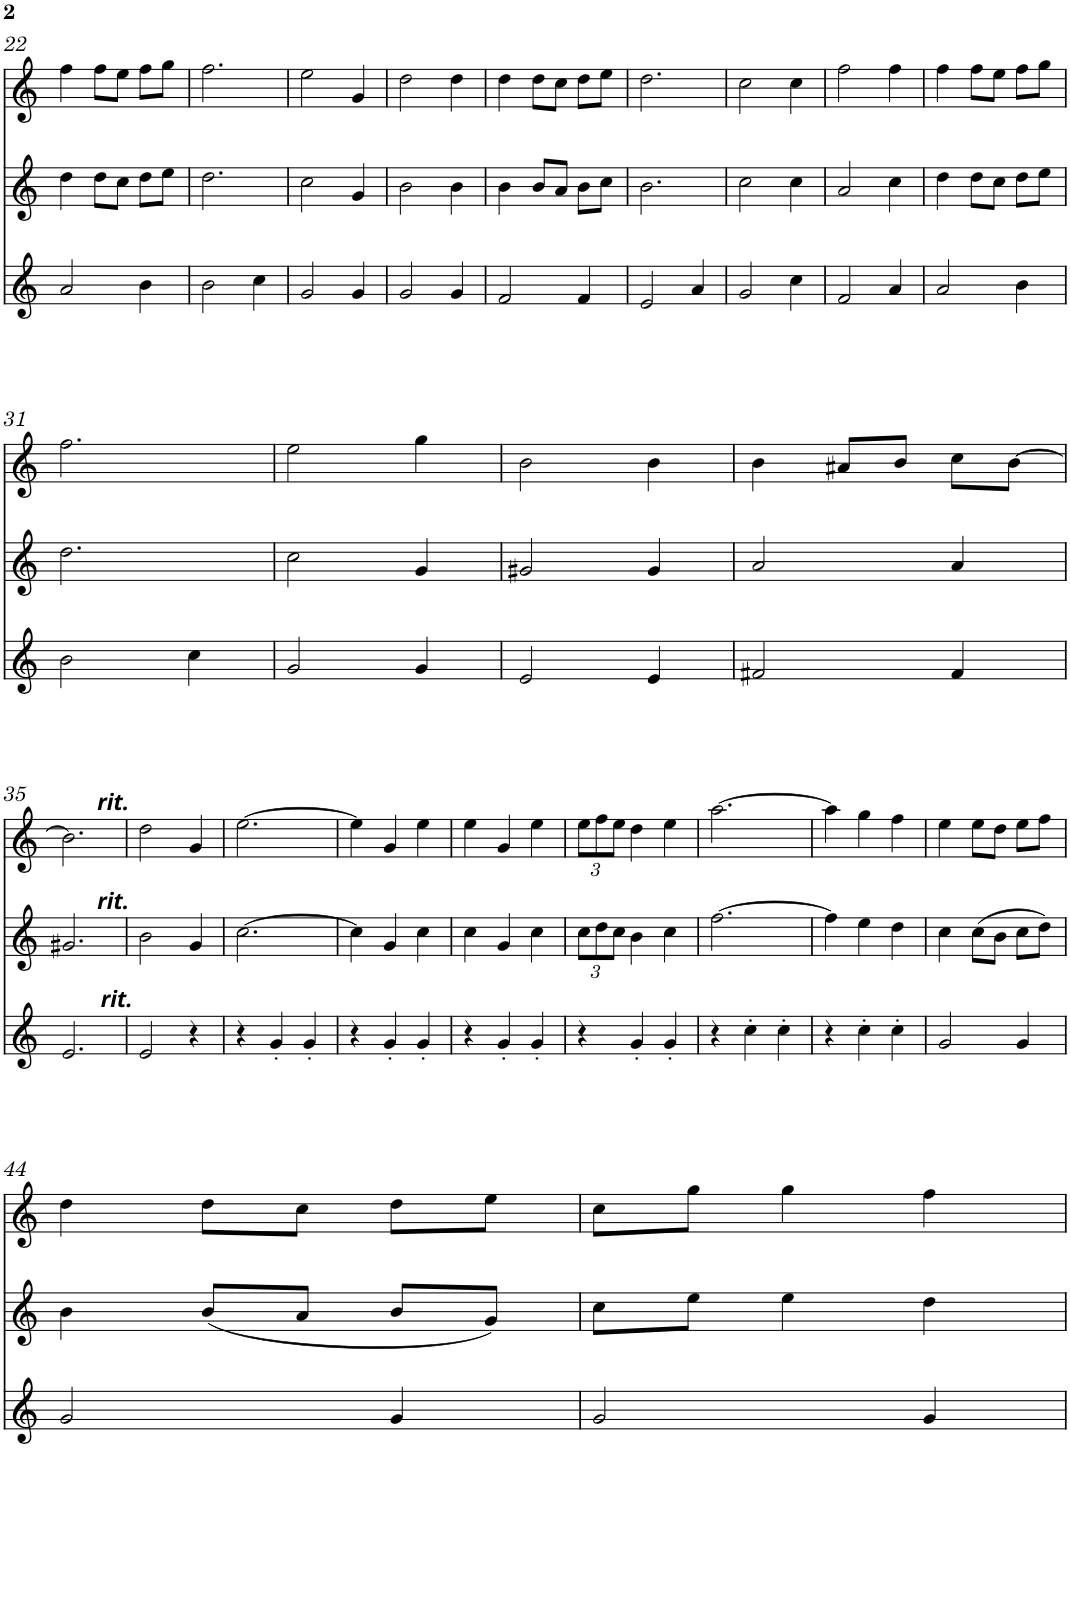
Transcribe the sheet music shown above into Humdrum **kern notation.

**kern	**kern	**kern
*part3	*part2	*part1
*staff3	*staff2	*staff1
*I"Gralla 3	*I"Gralla 2	*I"Gralla 1
!!LO:PB:g=z
*clefG2	*clefG2	*clefG2
*Trd1c2	*	*
*k[]	*k[]	*k[]
*M3/4	*M3/4	*M3/4
=22	=22	=22
2a/	4dd\	4ff\
.	8dd\L	8ff\L
.	8cc\J	8ee\J
4b\	8dd\L	8ff\L
.	8ee\J	8gg\J
=23	=23	=23
2b\	2.dd\	2.ff\
4cc\	.	.
=24	=24	=24
2g/	2cc\	2ee\
4g/	4g/	4g/
=25	=25	=25
2g/	2b\	2dd\
4g/	4b\	4dd\
=26	=26	=26
2f/	4b\	4dd\
.	8b/L	8dd\L
.	8a/J	8cc\J
4f/	8b\L	8dd\L
.	8cc\J	8ee\J
=27	=27	=27
2e/	2.b\	2.dd\
4a/	.	.
=28	=28	=28
2g/	2cc\	2cc\
4cc\	4cc\	4cc\
=29	=29	=29
2f/	2a/	2ff\
4a/	4cc\	4ff\
=30	=30	=30
2a/	4dd\	4ff\
.	8dd\L	8ff\L
.	8cc\J	8ee\J
4b\	8dd\L	8ff\L
.	8ee\J	8gg\J
!!LO:LB:g=z
=31	=31	=31
2b\	2.dd\	2.ff\
4cc\	.	.
=32	=32	=32
2g/	2cc\	2ee\
4g/	4g/	4gg\
=33	=33	=33
2e/	2g#X/	2b\
4e/	4g#/	4b\
=34	=34	=34
2f#X/	2a/	4b\
.	.	8a#X/L
.	.	8b/J
4f#/	4a/	8cc\L
.	.	[8b\J
!!LO:LB:g=z
=35	=35	=35
*^	*^	*^
2.e/	3ryy	2.g#X/	3ryy	2.b\]	3ryy
.	12.ryy	.	12ryy	.	12ryy
!	!	!	!	!	!LO:TX:a:Bi:t=rit.
!	!	!	!LO:TX:a:Bi:t=rit.	!	!
.	.	.	3ryy	.	3ryy
!	!LO:TX:a:Bi:t=rit.	!	!	!	!
.	6..ryy	.	.	.	.
*v	*v	*	*	*v	*v
*	*v	*v	*
=36	=36	=36
2e/	2b\	2dd\
4r	4g/	4g/
=37	=37	=37
4r	[2.cc\	[2.ee\
4g'/	.	.
4g'/	.	.
=38	=38	=38
4r	4cc\]	4ee\]
4g'/	4g/	4g/
4g'/	4cc\	4ee\
=39	=39	=39
4r	4cc\	4ee\
4g'/	4g/	4g/
4g'/	4cc\	4ee\
=40	=40	=40
*	*Xbrackettup	*Xbrackettup
4r	12cc\L	12ee\L
.	12dd\	12ff\
.	12cc\J	12ee\J
4g'/	4b\	4dd\
4g'/	4cc\	4ee\
=41	=41	=41
4r	[2.ff\	[2.aa\
4cc'\	.	.
4cc'\	.	.
=42	=42	=42
4r	4ff\]	4aa\]
4cc'\	4ee\	4gg\
4cc'\	4dd\	4ff\
=43	=43	=43
2g/	4cc\	4ee\
.	(>8cc\L	8ee\L
.	8b\J	8dd\J
4g/	8cc\L	8ee\L
.	8dd\J)	8ff\J
!!LO:LB:g=z
=44	=44	=44
2g/	4b\	4dd\
.	(<8b/L	8dd\L
.	8a/J	8cc\J
4g/	8b/L	8dd\L
.	8g/J)	8ee\J
=45	=45	=45
2g/	8cc\L	8cc\L
.	8ee\J	8gg\J
.	4ee\	4gg\
4g/	4dd\	4ff\
=	=	=
*-	*-	*-
